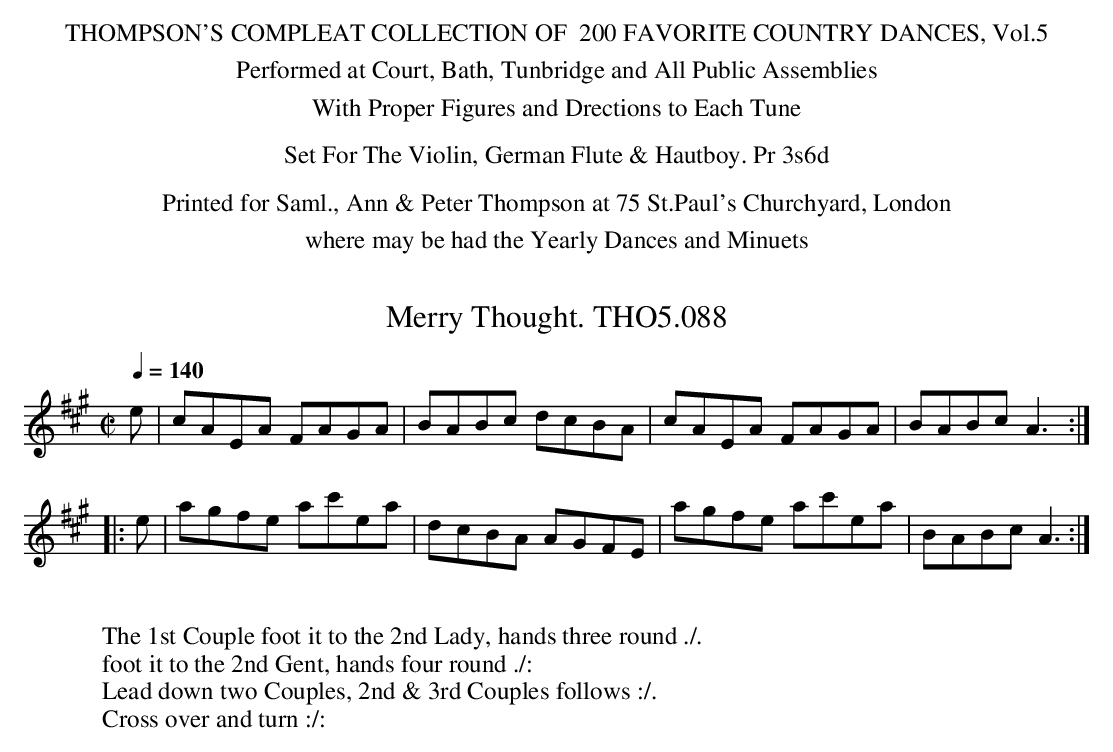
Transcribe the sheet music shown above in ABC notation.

X:1
T:Merry Thought. THO5.088
M:C|
L:1/8
Q:1/4=140
K:A
e|cAEA FAGA|BABc dcBA|cAEA FAGA|BABc A3:|
|:e|agfe ac'ea|dcBA AGFE|agfe ac'ea|BABc A3:|
W:
W:The 1st Couple foot it to the 2nd Lady, hands three round ./.
W:foot it to the 2nd Gent, hands four round ./:
W:Lead down two Couples, 2nd & 3rd Couples follows :/.
W:Cross over and turn :/:
